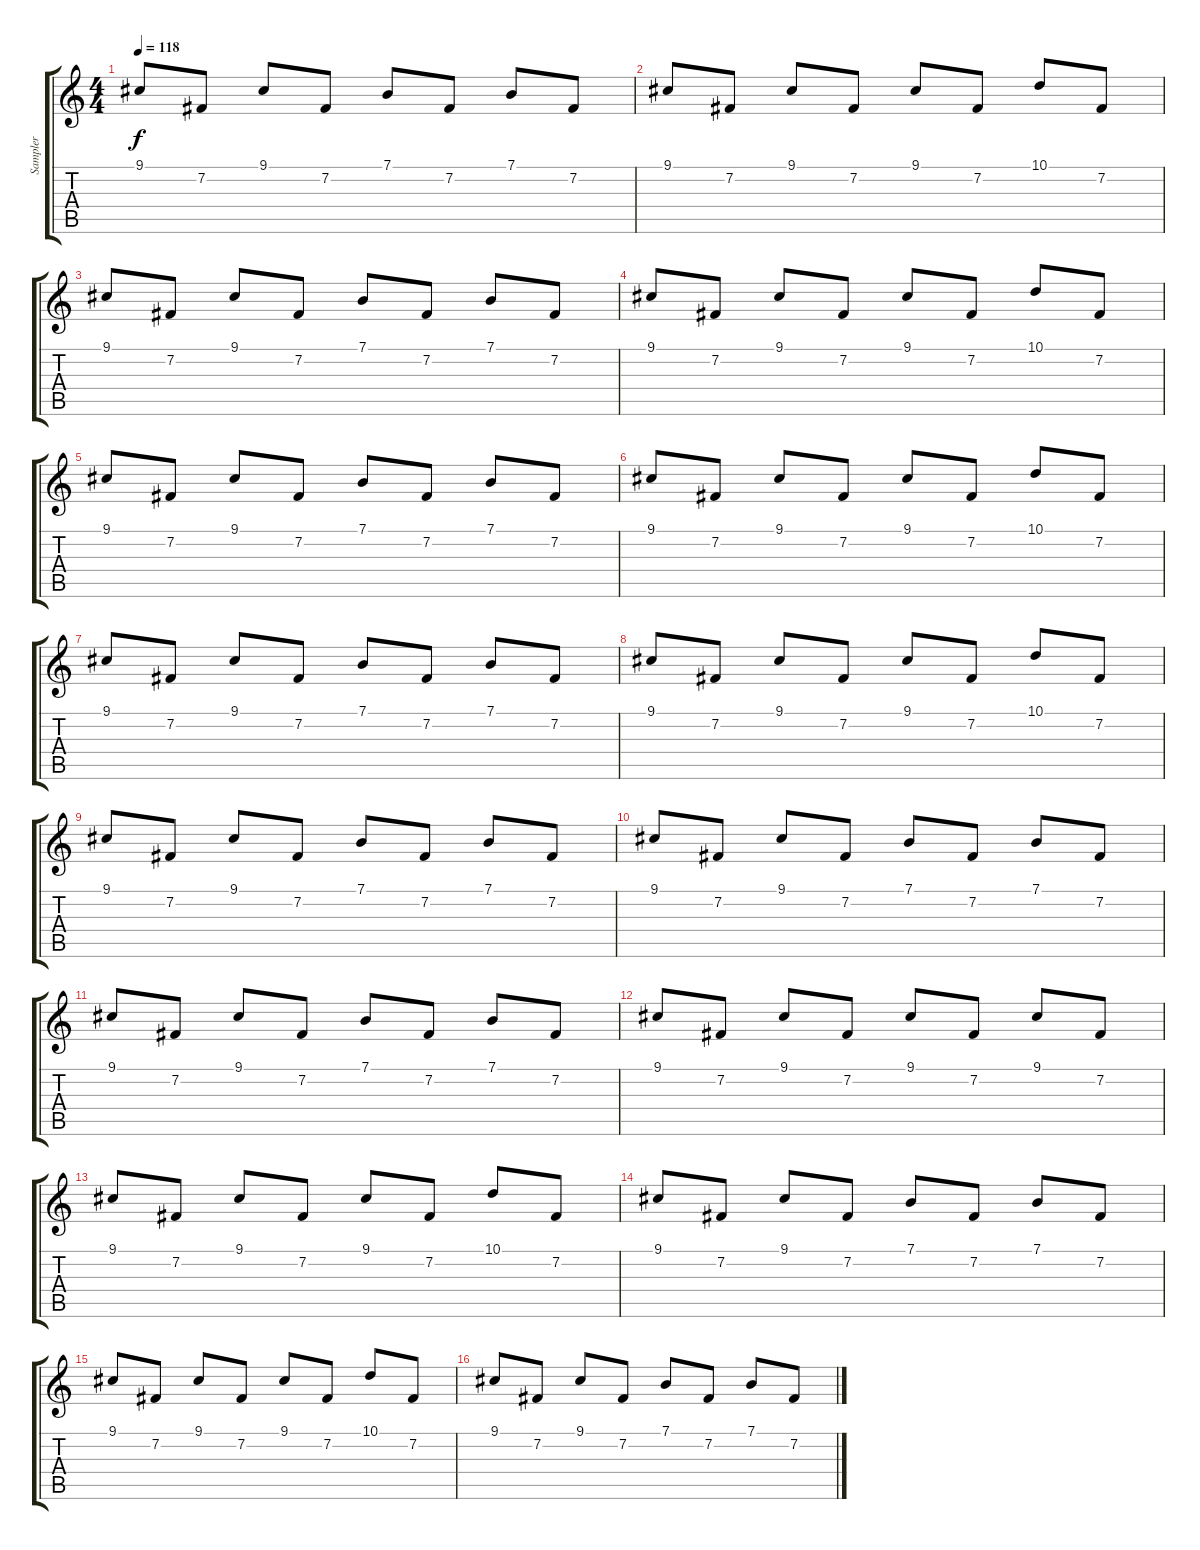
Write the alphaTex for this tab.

\track ("Sampler" "Sampler") {instrument electricgrandpiano}
\staff {score tabs}
\tuning (E4 B3 G3 D3 A2 E2) {hide}
\ts (4 4)
\tempo 118
\clef g2
\ks c
9.1.8{dy f} 7.2.8 9.1.8 7.2.8 7.1.8 7.2.8 7.1.8 7.2.8 |
9.1.8 7.2.8 9.1.8 7.2.8 9.1.8 7.2.8 10.1.8 7.2.8 |
9.1.8 7.2.8 9.1.8 7.2.8 7.1.8 7.2.8 7.1.8 7.2.8 |
9.1.8{volume 10} 7.2.8 9.1.8 7.2.8 9.1.8 7.2.8 10.1.8 7.2.8 |
9.1.8 7.2.8 9.1.8 7.2.8 7.1.8 7.2.8 7.1.8 7.2.8 |
9.1.8 7.2.8 9.1.8 7.2.8 9.1.8 7.2.8 10.1.8 7.2.8 |
9.1.8 7.2.8 9.1.8 7.2.8 7.1.8 7.2.8 7.1.8 7.2.8 |
9.1.8{volume 10} 7.2.8 9.1.8 7.2.8 9.1.8 7.2.8 10.1.8 7.2.8 |
9.1.8 7.2.8 9.1.8 7.2.8 7.1.8 7.2.8 7.1.8 7.2.8 |
9.1.8 7.2.8 9.1.8 7.2.8 7.1.8 7.2.8 7.1.8 7.2.8 |
9.1.8 7.2.8 9.1.8 7.2.8 7.1.8 7.2.8 7.1.8 7.2.8 |
9.1.8 7.2.8 9.1.8 7.2.8 9.1.8 7.2.8 9.1.8 7.2.8 |
9.1.8{volume 10} 7.2.8 9.1.8 7.2.8 9.1.8 7.2.8 10.1.8 7.2.8 |
9.1.8 7.2.8 9.1.8 7.2.8 7.1.8 7.2.8 7.1.8 7.2.8 |
9.1.8 7.2.8 9.1.8 7.2.8 9.1.8 7.2.8 10.1.8 7.2.8 |
9.1.8 7.2.8 9.1.8 7.2.8 7.1.8 7.2.8 7.1.8 7.2.8
